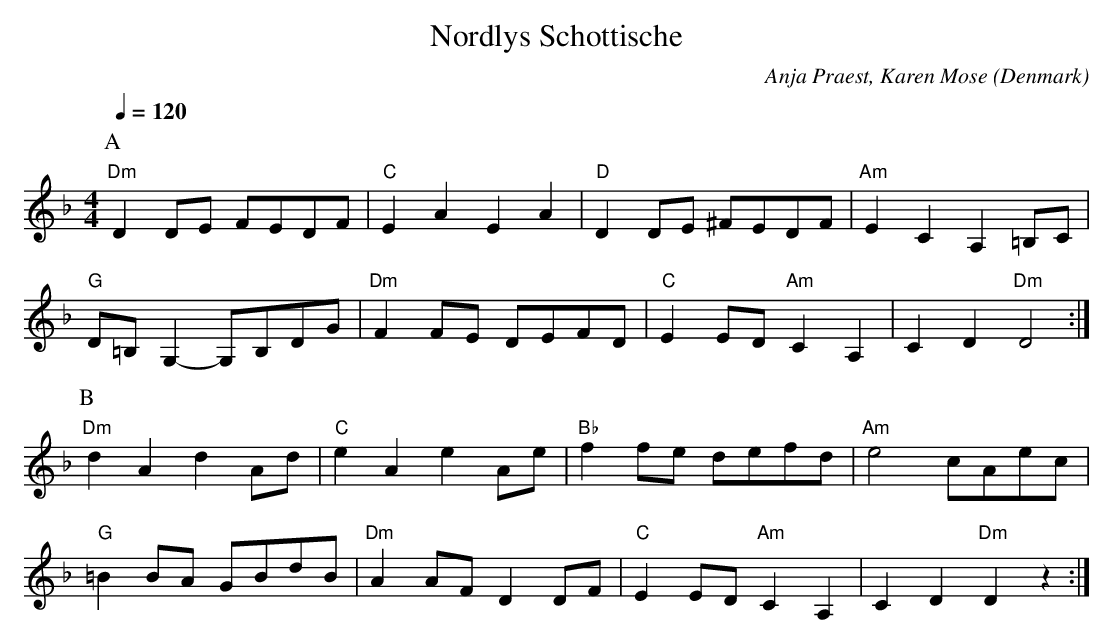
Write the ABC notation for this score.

X:1
T:Nordlys Schottische
C:Anja Praest, Karen Mose
O:Denmark
Q:1/4=120
L:1/8
M:4/4
K:F
P:A
"Dm" D2 DE FEDF |"C" E2 A2 E2 A2 |"D" D2 DE ^FEDF | "Am" E2 C2 A,2 =B,C |
"G" D=B, G,2- G,B,DG |"Dm" F2 FE DEFD | "C" E2 ED "Am" C2 A,2 | C2 D2"Dm" D4 :|
P:B
"Dm" d2 A2 d2 Ad |"C" e2 A2 e2 Ae | "Bb"f2 fe defd | "Am"e4 cAec |
"G" =B2 BA GBdB | "Dm" A2 AF D2 DF |"C" E2 ED "Am" C2 A,2 | C2 D2 "Dm" D2 z2 :|
